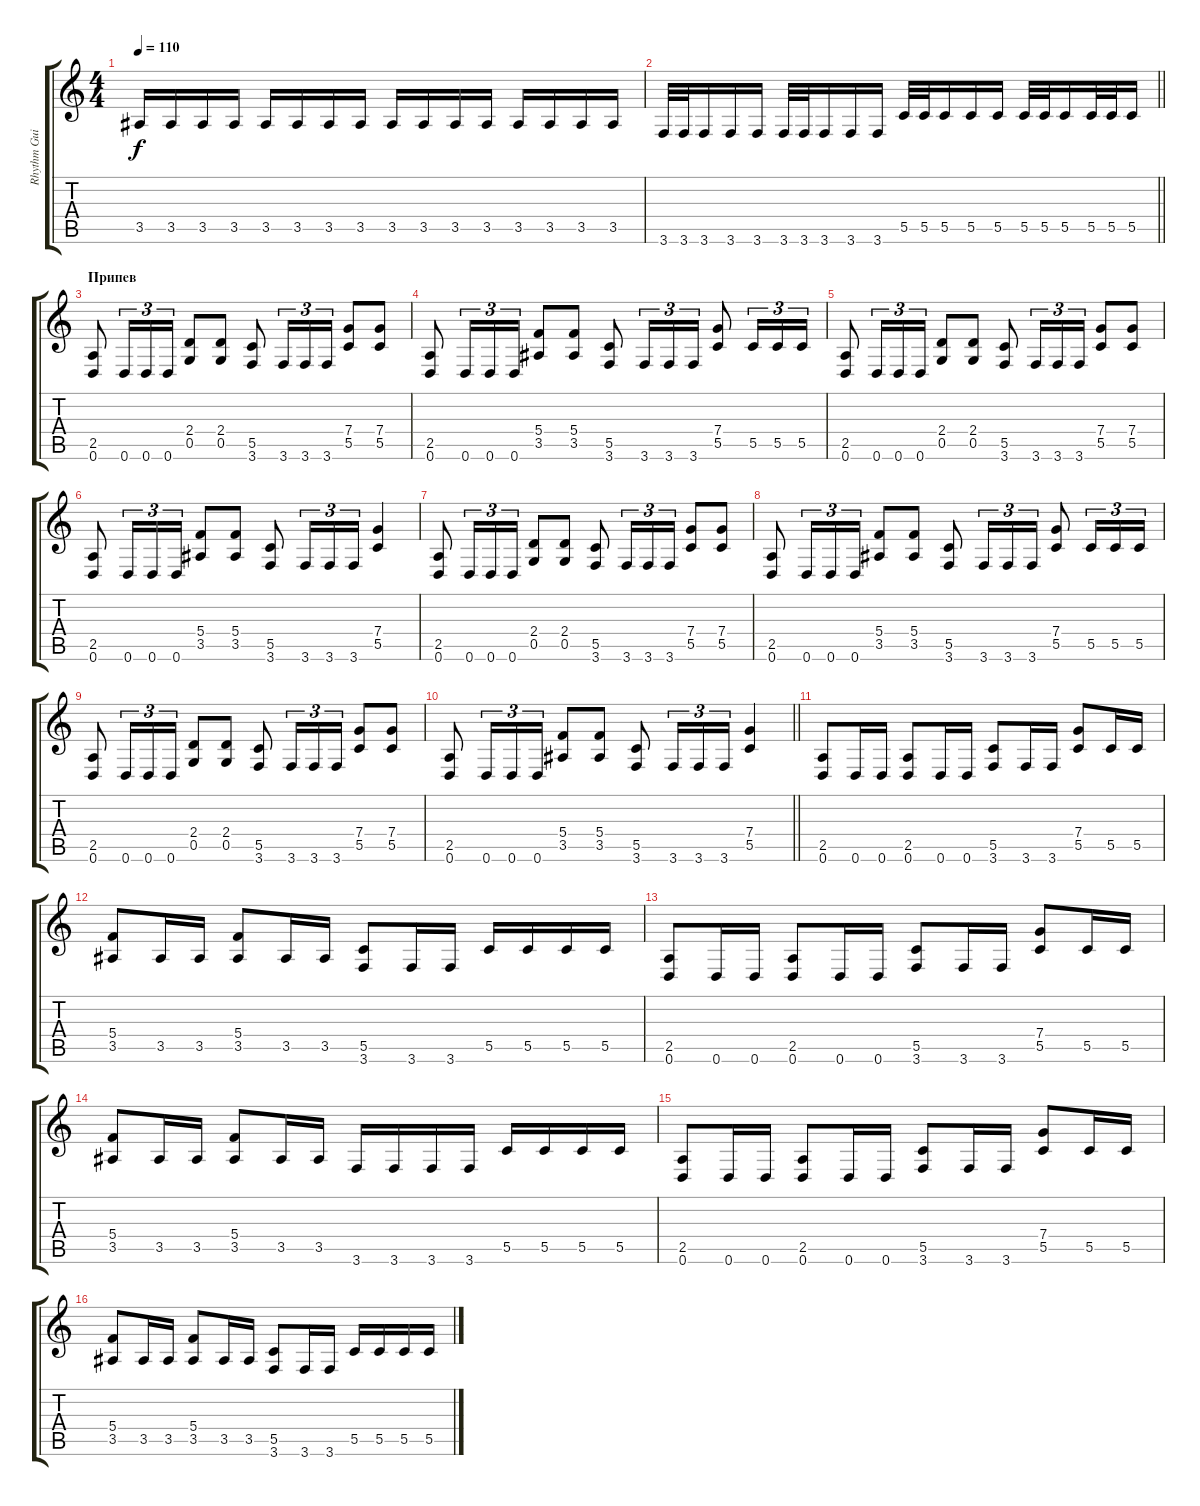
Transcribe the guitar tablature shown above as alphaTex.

\track ("Rhythm Guitar" "Rhythm Gui") {instrument distortionguitar}
\staff {score tabs}
\tuning (D4 A3 F3 C3 G2 D2) {hide}
\ts (4 4)
\tempo 110
\clef g2
\ks c
3.5.16{dy f} 3.5.16 3.5.16 3.5.16 3.5.16 3.5.16 3.5.16 3.5.16 3.5.16 3.5.16 3.5.16 3.5.16 3.5.16 3.5.16 3.5.16 3.5.16 |
\barLineRight lightlight
3.6.32 3.6.32 3.6.16 3.6.16 3.6.16 3.6.32 3.6.32 3.6.16 3.6.16 3.6.16 5.5.32 5.5.32 5.5.16 5.5.16 5.5.16 5.5.32 5.5.32 5.5.16 5.5.32 5.5.32 5.5.16 |
\section ("" "Припев")
(2.5 0.6).8 0.6.16{tu (3 2)} 0.6.16{tu (3 2)} 0.6.16{tu (3 2)} (2.4 0.5).8 (2.4 0.5).8 (5.5 3.6).8 3.6.16{tu (3 2)} 3.6.16{tu (3 2)} 3.6.16{tu (3 2)} (7.4 5.5).8 (7.4 5.5).8 |
(2.5 0.6).8 0.6.16{tu (3 2)} 0.6.16{tu (3 2)} 0.6.16{tu (3 2)} (5.4 3.5).8 (5.4 3.5).8 (5.5 3.6).8 3.6.16{tu (3 2)} 3.6.16{tu (3 2)} 3.6.16{tu (3 2)} (7.4 5.5).8 5.5.16{tu (3 2)} 5.5.16{tu (3 2)} 5.5.16{tu (3 2)} |
(2.5 0.6).8 0.6.16{tu (3 2)} 0.6.16{tu (3 2)} 0.6.16{tu (3 2)} (2.4 0.5).8 (2.4 0.5).8 (5.5 3.6).8 3.6.16{tu (3 2)} 3.6.16{tu (3 2)} 3.6.16{tu (3 2)} (7.4 5.5).8 (7.4 5.5).8 |
(2.5 0.6).8 0.6.16{tu (3 2)} 0.6.16{tu (3 2)} 0.6.16{tu (3 2)} (5.4 3.5).8 (5.4 3.5).8 (5.5 3.6).8 3.6.16{tu (3 2)} 3.6.16{tu (3 2)} 3.6.16{tu (3 2)} (7.4 5.5).4 |
(2.5 0.6).8 0.6.16{tu (3 2)} 0.6.16{tu (3 2)} 0.6.16{tu (3 2)} (2.4 0.5).8 (2.4 0.5).8 (5.5 3.6).8 3.6.16{tu (3 2)} 3.6.16{tu (3 2)} 3.6.16{tu (3 2)} (7.4 5.5).8 (7.4 5.5).8 |
(2.5 0.6).8 0.6.16{tu (3 2)} 0.6.16{tu (3 2)} 0.6.16{tu (3 2)} (5.4 3.5).8 (5.4 3.5).8 (5.5 3.6).8 3.6.16{tu (3 2)} 3.6.16{tu (3 2)} 3.6.16{tu (3 2)} (7.4 5.5).8 5.5.16{tu (3 2)} 5.5.16{tu (3 2)} 5.5.16{tu (3 2)} |
(2.5 0.6).8 0.6.16{tu (3 2)} 0.6.16{tu (3 2)} 0.6.16{tu (3 2)} (2.4 0.5).8 (2.4 0.5).8 (5.5 3.6).8 3.6.16{tu (3 2)} 3.6.16{tu (3 2)} 3.6.16{tu (3 2)} (7.4 5.5).8 (7.4 5.5).8 |
\barLineRight lightlight
(2.5 0.6).8 0.6.16{tu (3 2)} 0.6.16{tu (3 2)} 0.6.16{tu (3 2)} (5.4 3.5).8 (5.4 3.5).8 (5.5 3.6).8 3.6.16{tu (3 2)} 3.6.16{tu (3 2)} 3.6.16{tu (3 2)} (7.4 5.5).4 |
(2.5 0.6).8 0.6.16 0.6.16 (2.5 0.6).8 0.6.16 0.6.16 (5.5 3.6).8 3.6.16 3.6.16 (7.4 5.5).8 5.5.16 5.5.16 |
(5.4 3.5).8 3.5.16 3.5.16 (5.4 3.5).8 3.5.16 3.5.16 (5.5 3.6).8 3.6.16 3.6.16 5.5.16 5.5.16 5.5.16 5.5.16 |
(2.5 0.6).8 0.6.16 0.6.16 (2.5 0.6).8 0.6.16 0.6.16 (5.5 3.6).8 3.6.16 3.6.16 (7.4 5.5).8 5.5.16 5.5.16 |
(5.4 3.5).8 3.5.16 3.5.16 (5.4 3.5).8 3.5.16 3.5.16 3.6.16 3.6.16 3.6.16 3.6.16 5.5.16 5.5.16 5.5.16 5.5.16 |
(2.5 0.6).8 0.6.16 0.6.16 (2.5 0.6).8 0.6.16 0.6.16 (5.5 3.6).8 3.6.16 3.6.16 (7.4 5.5).8 5.5.16 5.5.16 |
(5.4 3.5).8 3.5.16 3.5.16 (5.4 3.5).8 3.5.16 3.5.16 (5.5 3.6).8 3.6.16 3.6.16 5.5.16 5.5.16 5.5.16 5.5.16
